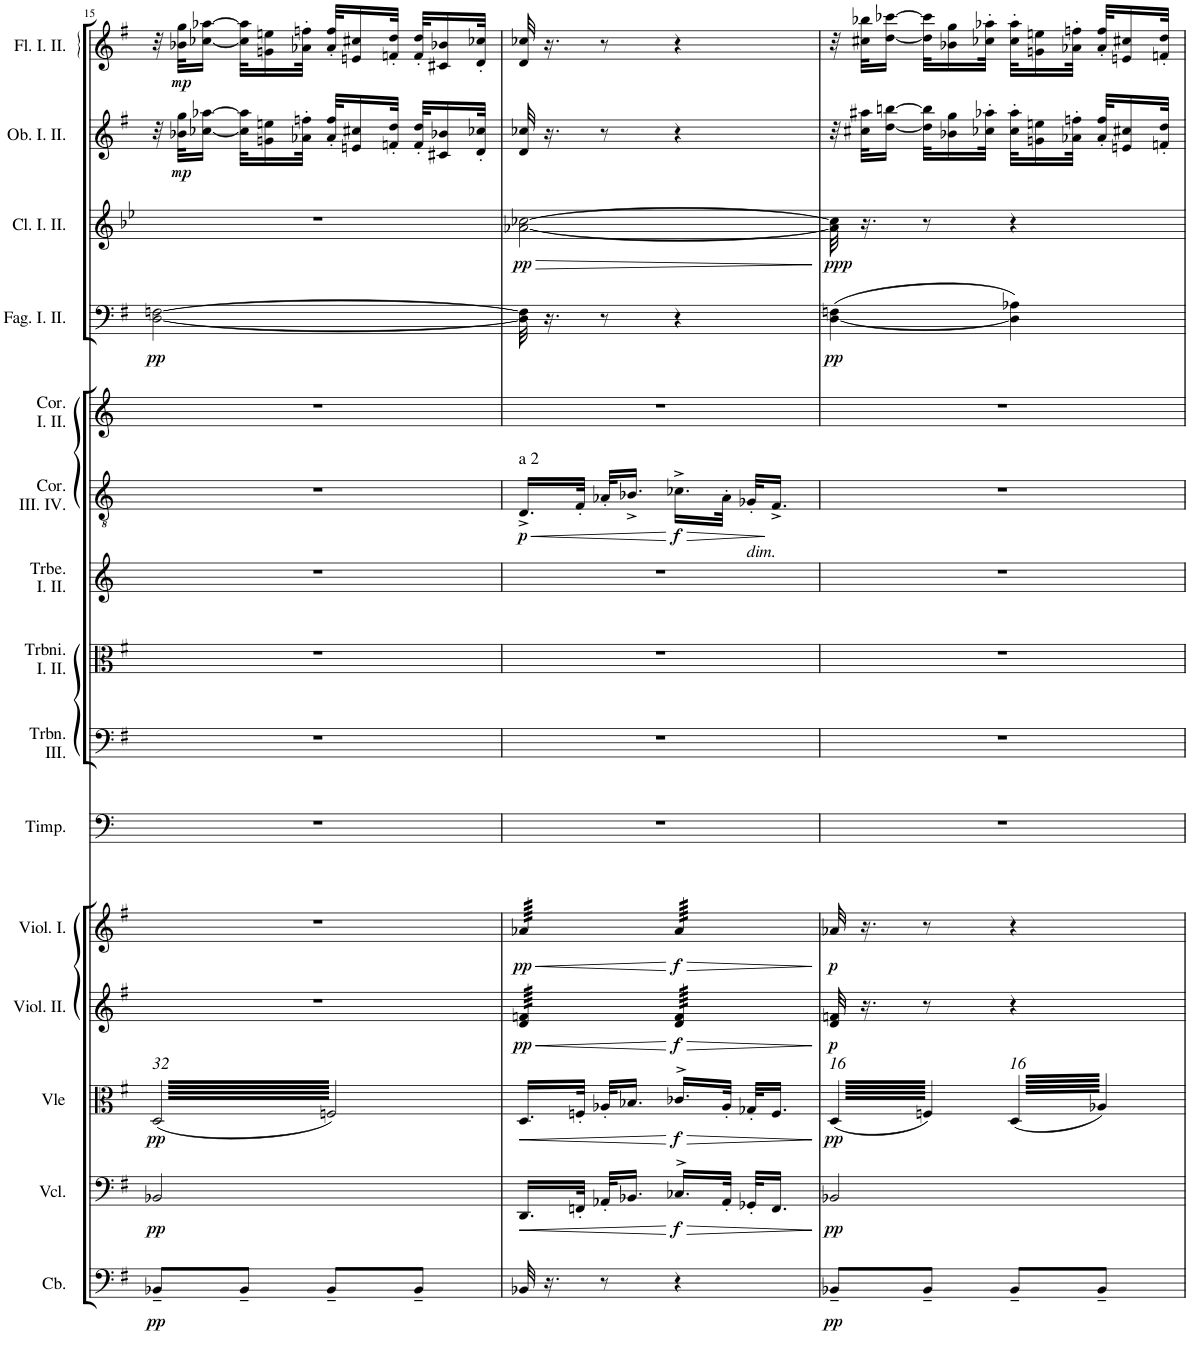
**kern	**dynam	**kern	**dynam	**kern	**dynam	**kern	**dynam	**kern	**dynam	**kern	**kern	**kern	**kern	**kern	**dynam	**kern	**kern	**dynam	**kern	**dynam	**kern	**dynam	**kern	**dynam
*part15	*part15	*part14	*part14	*part13	*part13	*part12	*part12	*part11	*part11	*part10	*part9	*part8	*part7	*part6	*part6	*part5	*part4	*part4	*part3	*part3	*part2	*part2	*part1	*part1
*staff15	*staff15	*staff14	*staff14	*staff13	*staff13	*staff12	*staff12	*staff11	*staff11	*staff10	*staff9	*staff8	*staff7	*staff6	*staff6	*staff5	*staff4	*staff4	*staff3	*staff3	*staff2	*staff2	*staff1	*staff1
*I"Contrabassi	*	*I"Violoncelli	*	*I"Viole	*	*I"Violini II.	*	*I"Violini I.	*	*I"Timpani	*I"Trombone III.	*I"Tromboni I. II.	*I"Trombe I. II. E	*I"Corni III. IV. C	*	*I"Corni I. II. E	*I"Fagotti I. II.	*	*I"Clarinetti I. II. A	*	*I"Oboi I. II.	*	*I"Flauto I.	*
*I'Cb.	*	*I'Vcl.	*	*I'Vle	*	*I'Viol. II.	*	*I'Viol. I.	*	*I'Timp.	*I'Trbn. III.	*I'Trbni. I. II.	*I'Trbe. I. II.	*I'Cor. III. IV.	*	*I'Cor. I. II.	*I'Fag. I. II.	*	*I'Cl. I. II.	*	*I'Ob. I. II.	*	*	*
!!LO:PB:g=z
*clefF4	*	*clefF4	*	*clefC3	*	*clefG2	*	*clefG2	*	*clefF4	*clefF4	*clefC3	*clefG2	*clefGv2	*	*clefG2	*clefF4	*	*clefG2	*	*clefG2	*	*clefG2	*
*Trd7c12	*	*	*	*	*	*	*	*	*	*	*	*	*Trd-3c-4	*Trd7c12	*	*Trd5c8	*	*	*Trd2c3	*	*	*	*	*
*k[f#]	*	*k[f#]	*	*k[f#]	*	*k[f#]	*	*k[f#]	*	*k[]	*k[f#]	*k[f#]	*k[]	*k[]	*	*k[]	*k[f#]	*	*k[b-e-]	*	*k[f#]	*	*k[f#]	*
*M4/8	*	*M4/8	*	*M4/8	*	*M4/8	*	*M4/8	*	*M4/8	*M4/8	*M4/8	*M4/8	*M4/8	*	*M4/8	*M4/8	*	*M4/8	*	*M4/8	*	*M4/8	*
=15	=15	=15	=15	=15	=15	=15	=15	=15	=15	=15	=15	=15	=15	=15	=15	=15	=15	=15	=15	=15	=15	=15	=15	=15
!	!	!	!	!LO:TX:a:i:t=32	!	!	!	!	!	!	!	!	!	!	!	!	!	!	!	!	!	!	!	!
!	!LO:DY:b	!	!LO:DY:b	!	!LO:DY:b	!	!	!	!	!	!	!	!	!	!	!	!	!LO:DY:b	!	!	!	!	!	!
*	*	*	*	*tremolo	*	*	*	*	*	*	*	*	*	*	*	*	*	*	*	*	*	*	*	*
8BB-X~/L	pp	2BB-X/	pp	(128D/LLLLL	pp	2r	.	2r	.	2r	2r	2r	2r	2r	.	2r	[2D\ [2Fn\	pp	2r	.	32r	.	32r	.
.	.	.	.	128Fn/)	.	.	.	.	.	.	.	.	.	.	.	.	.	.	.	.	.	.	.	.
.	.	.	.	128D/	.	.	.	.	.	.	.	.	.	.	.	.	.	.	.	.	.	.	.	.
.	.	.	.	128Fn/)	.	.	.	.	.	.	.	.	.	.	.	.	.	.	.	.	.	.	.	.
!	!	!	!	!	!	!	!	!	!	!	!	!	!	!	!	!	!	!	!	!	!	!LO:DY:b	!	!LO:DY:b
.	.	.	.	128D/	.	.	.	.	.	.	.	.	.	.	.	.	.	.	.	.	32b-X\ 32gg\KLL	mp	32b-X\ 32gg\KLL	mp
.	.	.	.	128Fn/)	.	.	.	.	.	.	.	.	.	.	.	.	.	.	.	.	.	.	.	.
.	.	.	.	128D/	.	.	.	.	.	.	.	.	.	.	.	.	.	.	.	.	.	.	.	.
.	.	.	.	128Fn/)	.	.	.	.	.	.	.	.	.	.	.	.	.	.	.	.	.	.	.	.
.	.	.	.	128D/	.	.	.	.	.	.	.	.	.	.	.	.	.	.	.	.	[16cc-X\ [16aa-X\JJ	.	[16cc-X\ [16aa-X\JJ	.
.	.	.	.	128Fn/)	.	.	.	.	.	.	.	.	.	.	.	.	.	.	.	.	.	.	.	.
.	.	.	.	128D/	.	.	.	.	.	.	.	.	.	.	.	.	.	.	.	.	.	.	.	.
.	.	.	.	128Fn/)	.	.	.	.	.	.	.	.	.	.	.	.	.	.	.	.	.	.	.	.
.	.	.	.	128D/	.	.	.	.	.	.	.	.	.	.	.	.	.	.	.	.	.	.	.	.
.	.	.	.	128Fn/)	.	.	.	.	.	.	.	.	.	.	.	.	.	.	.	.	.	.	.	.
.	.	.	.	128D/	.	.	.	.	.	.	.	.	.	.	.	.	.	.	.	.	.	.	.	.
.	.	.	.	128Fn/)	.	.	.	.	.	.	.	.	.	.	.	.	.	.	.	.	.	.	.	.
8BB-~/J	.	.	.	128D/	.	.	.	.	.	.	.	.	.	.	.	.	.	.	.	.	32cc-\] 32aa-\]KLL	.	32cc-\] 32aa-\]KLL	.
.	.	.	.	128Fn/)	.	.	.	.	.	.	.	.	.	.	.	.	.	.	.	.	.	.	.	.
.	.	.	.	128D/	.	.	.	.	.	.	.	.	.	.	.	.	.	.	.	.	.	.	.	.
.	.	.	.	128Fn/)	.	.	.	.	.	.	.	.	.	.	.	.	.	.	.	.	.	.	.	.
.	.	.	.	128D/	.	.	.	.	.	.	.	.	.	.	.	.	.	.	.	.	16gn\ 16een\	.	16gn\ 16een\	.
.	.	.	.	128Fn/)	.	.	.	.	.	.	.	.	.	.	.	.	.	.	.	.	.	.	.	.
.	.	.	.	128D/	.	.	.	.	.	.	.	.	.	.	.	.	.	.	.	.	.	.	.	.
.	.	.	.	128Fn/)	.	.	.	.	.	.	.	.	.	.	.	.	.	.	.	.	.	.	.	.
.	.	.	.	128D/	.	.	.	.	.	.	.	.	.	.	.	.	.	.	.	.	.	.	.	.
.	.	.	.	128Fn/)	.	.	.	.	.	.	.	.	.	.	.	.	.	.	.	.	.	.	.	.
.	.	.	.	128D/	.	.	.	.	.	.	.	.	.	.	.	.	.	.	.	.	.	.	.	.
.	.	.	.	128Fn/)	.	.	.	.	.	.	.	.	.	.	.	.	.	.	.	.	.	.	.	.
.	.	.	.	128D/	.	.	.	.	.	.	.	.	.	.	.	.	.	.	.	.	32a-X\' 32ffn\'JJk	.	32a-X\' 32ffn\'JJk	.
.	.	.	.	128Fn/)	.	.	.	.	.	.	.	.	.	.	.	.	.	.	.	.	.	.	.	.
.	.	.	.	128D/	.	.	.	.	.	.	.	.	.	.	.	.	.	.	.	.	.	.	.	.
.	.	.	.	128Fn/)	.	.	.	.	.	.	.	.	.	.	.	.	.	.	.	.	.	.	.	.
8BB-~/L	.	.	.	128D/	.	.	.	.	.	.	.	.	.	.	.	.	.	.	.	.	32a-/' 32ff/'KLL	.	32a-/' 32ff/'KLL	.
.	.	.	.	128Fn/)	.	.	.	.	.	.	.	.	.	.	.	.	.	.	.	.	.	.	.	.
.	.	.	.	128D/	.	.	.	.	.	.	.	.	.	.	.	.	.	.	.	.	.	.	.	.
.	.	.	.	128Fn/)	.	.	.	.	.	.	.	.	.	.	.	.	.	.	.	.	.	.	.	.
.	.	.	.	128D/	.	.	.	.	.	.	.	.	.	.	.	.	.	.	.	.	16en/ 16cc#X/	.	16en/ 16cc#X/	.
.	.	.	.	128Fn/)	.	.	.	.	.	.	.	.	.	.	.	.	.	.	.	.	.	.	.	.
.	.	.	.	128D/	.	.	.	.	.	.	.	.	.	.	.	.	.	.	.	.	.	.	.	.
.	.	.	.	128Fn/)	.	.	.	.	.	.	.	.	.	.	.	.	.	.	.	.	.	.	.	.
.	.	.	.	128D/	.	.	.	.	.	.	.	.	.	.	.	.	.	.	.	.	.	.	.	.
.	.	.	.	128Fn/)	.	.	.	.	.	.	.	.	.	.	.	.	.	.	.	.	.	.	.	.
.	.	.	.	128D/	.	.	.	.	.	.	.	.	.	.	.	.	.	.	.	.	.	.	.	.
.	.	.	.	128Fn/)	.	.	.	.	.	.	.	.	.	.	.	.	.	.	.	.	.	.	.	.
.	.	.	.	128D/	.	.	.	.	.	.	.	.	.	.	.	.	.	.	.	.	32fn/' 32dd/'JJk	.	32fn/' 32dd/'JJk	.
.	.	.	.	128Fn/)	.	.	.	.	.	.	.	.	.	.	.	.	.	.	.	.	.	.	.	.
.	.	.	.	128D/	.	.	.	.	.	.	.	.	.	.	.	.	.	.	.	.	.	.	.	.
.	.	.	.	128Fn/)	.	.	.	.	.	.	.	.	.	.	.	.	.	.	.	.	.	.	.	.
8BB-~/J	.	.	.	128D/	.	.	.	.	.	.	.	.	.	.	.	.	.	.	.	.	32f/' 32dd/'KLL	.	32f/' 32dd/'KLL	.
.	.	.	.	128Fn/)	.	.	.	.	.	.	.	.	.	.	.	.	.	.	.	.	.	.	.	.
.	.	.	.	128D/	.	.	.	.	.	.	.	.	.	.	.	.	.	.	.	.	.	.	.	.
.	.	.	.	128Fn/)	.	.	.	.	.	.	.	.	.	.	.	.	.	.	.	.	.	.	.	.
.	.	.	.	128D/	.	.	.	.	.	.	.	.	.	.	.	.	.	.	.	.	16c#X/ 16b-X/	.	16c#X/ 16b-X/	.
.	.	.	.	128Fn/)	.	.	.	.	.	.	.	.	.	.	.	.	.	.	.	.	.	.	.	.
.	.	.	.	128D/	.	.	.	.	.	.	.	.	.	.	.	.	.	.	.	.	.	.	.	.
.	.	.	.	128Fn/)	.	.	.	.	.	.	.	.	.	.	.	.	.	.	.	.	.	.	.	.
.	.	.	.	128D/	.	.	.	.	.	.	.	.	.	.	.	.	.	.	.	.	.	.	.	.
.	.	.	.	128Fn/)	.	.	.	.	.	.	.	.	.	.	.	.	.	.	.	.	.	.	.	.
.	.	.	.	128D/	.	.	.	.	.	.	.	.	.	.	.	.	.	.	.	.	.	.	.	.
.	.	.	.	128Fn/)	.	.	.	.	.	.	.	.	.	.	.	.	.	.	.	.	.	.	.	.
.	.	.	.	128D/	.	.	.	.	.	.	.	.	.	.	.	.	.	.	.	.	32d/' 32cc-X/'JJk	.	32d/' 32cc-X/'JJk	.
.	.	.	.	128Fn/)	.	.	.	.	.	.	.	.	.	.	.	.	.	.	.	.	.	.	.	.
.	.	.	.	128D/	.	.	.	.	.	.	.	.	.	.	.	.	.	.	.	.	.	.	.	.
.	.	.	.	128Fn/)JJJJJ	.	.	.	.	.	.	.	.	.	.	.	.	.	.	.	.	.	.	.	.
*	*	*	*	*Xtremolo	*	*	*	*	*	*	*	*	*	*	*	*	*	*	*	*	*	*	*	*
=16	=16	=16	=16	=16	=16	=16	=16	=16	=16	=16	=16	=16	=16	=16	=16	=16	=16	=16	=16	=16	=16	=16	=16	=16
!	!	!	!	!	!	!	!	!	!	!	!	!	!	!LO:TX:a:t=a 2	!	!	!	!	!	!	!	!	!	!
!	!	!	!LO:HP:b	!	!LO:HP:b	!	!LO:HP:b	!	!LO:HP:b	!	!	!	!	!	!LO:HP:b	!	!	!	!	!LO:HP:b	!	!	!	!
!	!	!	!	!	!	!	!LO:DY:n=1:b	!	!LO:DY:n=1:b	!	!	!	!	!	!LO:DY:n=1:b	!	!	!	!	!LO:DY:n=1:b	!	!	!	!
*	*	*	*	*	*	*tremolo	*	*	*	*	*	*	*	*	*	*	*	*	*	*	*	*	*	*
*	*	*	*	*	*	*	*	*tremolo	*	*	*	*	*	*	*	*	*	*	*	*	*	*	*	*
32BB-X/	.	16.DD/LL	<	16.D/LL	<	64d/ 64fn/LLLL	< pp	64a-X/LLLL	< pp	2r	2r	2r	2r	16.D^/LL	< p	2r	32D\] 32F\]	.	[2a-X\ [2cc-X\	> pp	32d/ 32cc-X/	.	32d/ 32cc-X/	.
.	.	.	.	.	.	.	.	.	.	.	.	.	.	.	.	.	.	.	.	.	.	.	.	.
.	.	.	.	.	.	64d/ 64fn/	.	64a-X/	.	.	.	.	.	.	.	.	.	.	.	.	.	.	.	.
.	.	.	.	.	.	.	.	.	.	.	.	.	.	.	.	.	.	.	.	.	.	.	.	.
16.r	.	.	.	.	.	64d/ 64fn/	.	64a-X/	.	.	.	.	.	.	.	.	16.r	.	.	.	16.r	.	16.r	.
.	.	.	.	.	.	.	.	.	.	.	.	.	.	.	.	.	.	.	.	.	.	.	.	.
.	.	.	.	.	.	64d/ 64fn/	.	64a-X/	.	.	.	.	.	.	.	.	.	.	.	.	.	.	.	.
.	.	.	.	.	.	.	.	.	.	.	.	.	.	.	.	.	.	.	.	.	.	.	.	.
.	.	.	.	.	.	64d/ 64fn/	.	64a-X/	.	.	.	.	.	.	.	.	.	.	.	.	.	.	.	.
.	.	.	.	.	.	.	.	.	.	.	.	.	.	.	.	.	.	.	.	.	.	.	.	.
.	.	.	.	.	.	64d/ 64fn/	.	64a-X/	.	.	.	.	.	.	.	.	.	.	.	.	.	.	.	.
.	.	.	.	.	.	.	.	.	.	.	.	.	.	.	.	.	.	.	.	.	.	.	.	.
.	.	32FFn'/JJk	.	32Fn'/JJk	.	64d/ 64fn/	.	64a-X/	.	.	.	.	.	32F'/JJk	.	.	.	.	.	.	.	.	.	.
.	.	.	.	.	.	.	.	.	.	.	.	.	.	.	.	.	.	.	.	.	.	.	.	.
.	.	.	.	.	.	64d/ 64fn/	.	64a-X/	.	.	.	.	.	.	.	.	.	.	.	.	.	.	.	.
.	.	.	.	.	.	.	.	.	.	.	.	.	.	.	.	.	.	.	.	.	.	.	.	.
8r	.	32AA-X'/KLL	.	32A-X'/KLL	.	64d/ 64fn/	.	64a-X/	.	.	.	.	.	32A-X'/KLL	.	.	8r	.	.	.	8r	.	8r	.
.	.	.	.	.	.	.	.	.	.	.	.	.	.	.	.	.	.	.	.	.	.	.	.	.
.	.	.	.	.	.	64d/ 64fn/	.	64a-X/	.	.	.	.	.	.	.	.	.	.	.	.	.	.	.	.
.	.	.	.	.	.	.	.	.	.	.	.	.	.	.	.	.	.	.	.	.	.	.	.	.
.	.	16.BB-X/JJ	.	16.B-X/JJ	.	64d/ 64fn/	.	64a-X/	.	.	.	.	.	16.B-X^/JJ	.	.	.	.	.	.	.	.	.	.
.	.	.	.	.	.	.	.	.	.	.	.	.	.	.	.	.	.	.	.	.	.	.	.	.
.	.	.	.	.	.	64d/ 64fn/	.	64a-X/	.	.	.	.	.	.	.	.	.	.	.	.	.	.	.	.
.	.	.	.	.	.	.	.	.	.	.	.	.	.	.	.	.	.	.	.	.	.	.	.	.
.	.	.	.	.	.	64d/ 64fn/	.	64a-X/	.	.	.	.	.	.	.	.	.	.	.	.	.	.	.	.
.	.	.	.	.	.	.	.	.	.	.	.	.	.	.	.	.	.	.	.	.	.	.	.	.
.	.	.	.	.	.	64d/ 64fn/	.	64a-X/	.	.	.	.	.	.	.	.	.	.	.	.	.	.	.	.
.	.	.	.	.	.	.	.	.	.	.	.	.	.	.	.	.	.	.	.	.	.	.	.	.
.	.	.	.	.	.	64d/ 64fn/	.	64a-X/	.	.	.	.	.	.	.	.	.	.	.	.	.	.	.	.
.	.	.	.	.	.	.	.	.	.	.	.	.	.	.	.	.	.	.	.	.	.	.	.	.
.	.	.	.	.	.	64d/ 64fn/JJJJ	.	64a-X/JJJJ	.	.	.	.	.	.	.	.	.	.	.	.	.	.	.	.
.	.	.	.	.	.	.	.	.	.	.	.	.	.	.	.	.	.	.	.	.	.	.	.	.
!	!	!	!LO:HP:n=1:b	!	!LO:HP:n=1:b	!	!LO:HP:n=1:b	!	!LO:HP:n=1:b	!	!	!	!	!	!LO:HP:n=1:b	!	!	!	!	!	!	!	!	!
!	!	!	!LO:DY:n=1:b	!	!LO:DY:n=1:b	!	!LO:DY:n=2:b	!	!LO:DY:n=2:b	!	!	!	!	!	!LO:DY:n=2:b	!	!	!	!	!	!	!	!	!
4r	.	16.C-X^>/LL	[ > f	16.c-X^>/LL	[ > f	64d/ 64f/LLLL	[ > f	64a-/LLLL	[ > f	.	.	.	.	16.c-X^\LL	[ > f	.	4r	.	.	.	4r	.	4r	.
.	.	.	.	.	.	64d/ 64f/	.	64a-/	.	.	.	.	.	.	.	.	.	.	.	.	.	.	.	.
.	.	.	.	.	.	64d/ 64f/	.	64a-/	.	.	.	.	.	.	.	.	.	.	.	.	.	.	.	.
.	.	.	.	.	.	64d/ 64f/	.	64a-/	.	.	.	.	.	.	.	.	.	.	.	.	.	.	.	.
.	.	.	.	.	.	64d/ 64f/	.	64a-/	.	.	.	.	.	.	.	.	.	.	.	.	.	.	.	.
.	.	.	.	.	.	64d/ 64f/	.	64a-/	.	.	.	.	.	.	.	.	.	.	.	.	.	.	.	.
.	.	32AA-'/JJk	.	32A-'/JJk	.	64d/ 64f/	.	64a-/	.	.	.	.	.	32A-'\JJk	.	.	.	.	.	.	.	.	.	.
.	.	.	.	.	.	64d/ 64f/	.	64a-/	.	.	.	.	.	.	.	.	.	.	.	.	.	.	.	.
!	!	!	!	!	!	!	!	!	!	!	!	!	!	!LO:TX:b:i:t=dim.	!	!	!	!	!	!	!	!	!	!
.	.	32GG-X'/KLL	.	32G-X'/KLL	.	64d/ 64f/	.	64a-/	.	.	.	.	.	32G-X'/KLL	.	.	.	.	.	.	.	.	.	.
.	.	.	.	.	.	64d/ 64f/	.	64a-/	.	.	.	.	.	.	.	.	.	.	.	.	.	.	.	.
.	.	16.FF/JJ	.	16.F/JJ	.	64d/ 64f/	.	64a-/	.	.	.	.	.	16.F^/JJ	]	.	.	.	.	.	.	.	.	.
.	.	.	.	.	.	64d/ 64f/	.	64a-/	.	.	.	.	.	.	.	.	.	.	.	.	.	.	.	.
.	.	.	.	.	.	64d/ 64f/	.	64a-/	.	.	.	.	.	.	.	.	.	.	.	.	.	.	.	.
.	.	.	.	.	.	64d/ 64f/	.	64a-/	.	.	.	.	.	.	.	.	.	.	.	.	.	.	.	.
.	.	.	.	.	.	64d/ 64f/	.	64a-/	.	.	.	.	.	.	.	.	.	.	.	.	.	.	.	.
.	.	.	.	.	.	64d/ 64f/JJJJ	.	64a-/JJJJ	.	.	.	.	.	.	.	.	.	.	.	.	.	.	.	.
*	*	*	*	*	*	*	*	*Xtremolo	*	*	*	*	*	*	*	*	*	*	*	*	*	*	*	*
*	*	*	*	*	*	*Xtremolo	*	*	*	*	*	*	*	*	*	*	*	*	*	*	*	*	*	*
.	.	.	]	.	]	.	]	.	]	.	.	.	.	.	.	.	.	.	.	]	.	.	.	.
=17	=17	=17	=17	=17	=17	=17	=17	=17	=17	=17	=17	=17	=17	=17	=17	=17	=17	=17	=17	=17	=17	=17	=17	=17
!	!	!	!	!LO:TX:a:i:t=16	!	!	!	!	!	!	!	!	!	!	!	!	!	!	!	!	!	!	!	!
!	!LO:DY:b	!	!LO:DY:b	!	!LO:DY:b	!	!LO:DY:b	!	!LO:DY:b	!	!	!	!	!	!	!	!	!LO:DY:b	!	!LO:DY:b	!	!	!	!
*	*	*	*	*tremolo	*	*	*	*	*	*	*	*	*	*	*	*	*	*	*	*	*	*	*	*
8BB-X~/L	pp	2BB-X/	pp	(128D/LLLLL	pp	32d/ 32fn/	p	32a-X/	p	2r	2r	2r	2r	2r	.	2r	([4D\ 4Fn\	pp	32a-\] 32cc-\]	ppp	32r	.	32r	.
.	.	.	.	128Fn/)	.	.	.	.	.	.	.	.	.	.	.	.	.	.	.	.	.	.	.	.
.	.	.	.	128D/	.	.	.	.	.	.	.	.	.	.	.	.	.	.	.	.	.	.	.	.
.	.	.	.	128Fn/)	.	.	.	.	.	.	.	.	.	.	.	.	.	.	.	.	.	.	.	.
.	.	.	.	128D/	.	16.r	.	16.r	.	.	.	.	.	.	.	.	.	.	16.r	.	32cc#X\ 32aa#X\KLL	.	32cc#X\ 32bb-X\KLL	.
.	.	.	.	128Fn/)	.	.	.	.	.	.	.	.	.	.	.	.	.	.	.	.	.	.	.	.
.	.	.	.	128D/	.	.	.	.	.	.	.	.	.	.	.	.	.	.	.	.	.	.	.	.
.	.	.	.	128Fn/)	.	.	.	.	.	.	.	.	.	.	.	.	.	.	.	.	.	.	.	.
.	.	.	.	128D/	.	.	.	.	.	.	.	.	.	.	.	.	.	.	.	.	[16dd\ [16bbn\JJ	.	[16dd\ [16ccc-X\JJ	.
.	.	.	.	128Fn/)	.	.	.	.	.	.	.	.	.	.	.	.	.	.	.	.	.	.	.	.
.	.	.	.	128D/	.	.	.	.	.	.	.	.	.	.	.	.	.	.	.	.	.	.	.	.
.	.	.	.	128Fn/)	.	.	.	.	.	.	.	.	.	.	.	.	.	.	.	.	.	.	.	.
.	.	.	.	128D/	.	.	.	.	.	.	.	.	.	.	.	.	.	.	.	.	.	.	.	.
.	.	.	.	128Fn/)	.	.	.	.	.	.	.	.	.	.	.	.	.	.	.	.	.	.	.	.
.	.	.	.	128D/	.	.	.	.	.	.	.	.	.	.	.	.	.	.	.	.	.	.	.	.
.	.	.	.	128Fn/)	.	.	.	.	.	.	.	.	.	.	.	.	.	.	.	.	.	.	.	.
8BB-~/J	.	.	.	128D/	.	8r	.	8r	.	.	.	.	.	.	.	.	.	.	8r	.	32dd\] 32bb\]KLL	.	32dd\] 32ccc-\]KLL	.
.	.	.	.	128Fn/)	.	.	.	.	.	.	.	.	.	.	.	.	.	.	.	.	.	.	.	.
.	.	.	.	128D/	.	.	.	.	.	.	.	.	.	.	.	.	.	.	.	.	.	.	.	.
.	.	.	.	128Fn/)	.	.	.	.	.	.	.	.	.	.	.	.	.	.	.	.	.	.	.	.
.	.	.	.	128D/	.	.	.	.	.	.	.	.	.	.	.	.	.	.	.	.	16b-X\ 16gg\	.	16b-X\ 16gg\	.
.	.	.	.	128Fn/)	.	.	.	.	.	.	.	.	.	.	.	.	.	.	.	.	.	.	.	.
.	.	.	.	128D/	.	.	.	.	.	.	.	.	.	.	.	.	.	.	.	.	.	.	.	.
.	.	.	.	128Fn/)	.	.	.	.	.	.	.	.	.	.	.	.	.	.	.	.	.	.	.	.
.	.	.	.	128D/	.	.	.	.	.	.	.	.	.	.	.	.	.	.	.	.	.	.	.	.
.	.	.	.	128Fn/)	.	.	.	.	.	.	.	.	.	.	.	.	.	.	.	.	.	.	.	.
.	.	.	.	128D/	.	.	.	.	.	.	.	.	.	.	.	.	.	.	.	.	.	.	.	.
.	.	.	.	128Fn/)	.	.	.	.	.	.	.	.	.	.	.	.	.	.	.	.	.	.	.	.
.	.	.	.	128D/	.	.	.	.	.	.	.	.	.	.	.	.	.	.	.	.	32cc-X\' 32aa-X\'JJk	.	32cc-X\' 32aa-X\'JJk	.
.	.	.	.	128Fn/)	.	.	.	.	.	.	.	.	.	.	.	.	.	.	.	.	.	.	.	.
.	.	.	.	128D/	.	.	.	.	.	.	.	.	.	.	.	.	.	.	.	.	.	.	.	.
.	.	.	.	128Fn/)JJJJJ	.	.	.	.	.	.	.	.	.	.	.	.	.	.	.	.	.	.	.	.
!	!	!	!	!LO:TX:a:i:t=16	!	!	!	!	!	!	!	!	!	!	!	!	!	!	!	!	!	!	!	!
8BB-~/L	.	.	.	(128D/LLLLL	.	4r	.	4r	.	.	.	.	.	.	.	.	4D\] 4A-X\)	.	4r	.	32cc-\' 32aa-\'KLL	.	32cc-\' 32aa-\'KLL	.
.	.	.	.	128A-X/)	.	.	.	.	.	.	.	.	.	.	.	.	.	.	.	.	.	.	.	.
.	.	.	.	128D/	.	.	.	.	.	.	.	.	.	.	.	.	.	.	.	.	.	.	.	.
.	.	.	.	128A-X/)	.	.	.	.	.	.	.	.	.	.	.	.	.	.	.	.	.	.	.	.
.	.	.	.	128D/	.	.	.	.	.	.	.	.	.	.	.	.	.	.	.	.	16gn\ 16een\	.	16gn\ 16een\	.
.	.	.	.	128A-X/)	.	.	.	.	.	.	.	.	.	.	.	.	.	.	.	.	.	.	.	.
.	.	.	.	128D/	.	.	.	.	.	.	.	.	.	.	.	.	.	.	.	.	.	.	.	.
.	.	.	.	128A-X/)	.	.	.	.	.	.	.	.	.	.	.	.	.	.	.	.	.	.	.	.
.	.	.	.	128D/	.	.	.	.	.	.	.	.	.	.	.	.	.	.	.	.	.	.	.	.
.	.	.	.	128A-X/)	.	.	.	.	.	.	.	.	.	.	.	.	.	.	.	.	.	.	.	.
.	.	.	.	128D/	.	.	.	.	.	.	.	.	.	.	.	.	.	.	.	.	.	.	.	.
.	.	.	.	128A-X/)	.	.	.	.	.	.	.	.	.	.	.	.	.	.	.	.	.	.	.	.
.	.	.	.	128D/	.	.	.	.	.	.	.	.	.	.	.	.	.	.	.	.	32a-X\' 32ffn\'JJk	.	32a-X\' 32ffn\'JJk	.
.	.	.	.	128A-X/)	.	.	.	.	.	.	.	.	.	.	.	.	.	.	.	.	.	.	.	.
.	.	.	.	128D/	.	.	.	.	.	.	.	.	.	.	.	.	.	.	.	.	.	.	.	.
.	.	.	.	128A-X/)	.	.	.	.	.	.	.	.	.	.	.	.	.	.	.	.	.	.	.	.
8BB-~/J	.	.	.	128D/	.	.	.	.	.	.	.	.	.	.	.	.	.	.	.	.	32a-/' 32ff/'KLL	.	32a-/' 32ff/'KLL	.
.	.	.	.	128A-X/)	.	.	.	.	.	.	.	.	.	.	.	.	.	.	.	.	.	.	.	.
.	.	.	.	128D/	.	.	.	.	.	.	.	.	.	.	.	.	.	.	.	.	.	.	.	.
.	.	.	.	128A-X/)	.	.	.	.	.	.	.	.	.	.	.	.	.	.	.	.	.	.	.	.
.	.	.	.	128D/	.	.	.	.	.	.	.	.	.	.	.	.	.	.	.	.	16en/ 16cc#X/	.	16en/ 16cc#X/	.
.	.	.	.	128A-X/)	.	.	.	.	.	.	.	.	.	.	.	.	.	.	.	.	.	.	.	.
.	.	.	.	128D/	.	.	.	.	.	.	.	.	.	.	.	.	.	.	.	.	.	.	.	.
.	.	.	.	128A-X/)	.	.	.	.	.	.	.	.	.	.	.	.	.	.	.	.	.	.	.	.
.	.	.	.	128D/	.	.	.	.	.	.	.	.	.	.	.	.	.	.	.	.	.	.	.	.
.	.	.	.	128A-X/)	.	.	.	.	.	.	.	.	.	.	.	.	.	.	.	.	.	.	.	.
.	.	.	.	128D/	.	.	.	.	.	.	.	.	.	.	.	.	.	.	.	.	.	.	.	.
.	.	.	.	128A-X/)	.	.	.	.	.	.	.	.	.	.	.	.	.	.	.	.	.	.	.	.
.	.	.	.	128D/	.	.	.	.	.	.	.	.	.	.	.	.	.	.	.	.	32fn/' 32dd/'JJk	.	32fn/' 32dd/'JJk	.
.	.	.	.	128A-X/)	.	.	.	.	.	.	.	.	.	.	.	.	.	.	.	.	.	.	.	.
.	.	.	.	128D/	.	.	.	.	.	.	.	.	.	.	.	.	.	.	.	.	.	.	.	.
.	.	.	.	128A-X/)JJJJJ	.	.	.	.	.	.	.	.	.	.	.	.	.	.	.	.	.	.	.	.
*	*	*	*	*Xtremolo	*	*	*	*	*	*	*	*	*	*	*	*	*	*	*	*	*	*	*	*
.	.	.	.	.	.	.	.	.	.	.	.	.	.	.	.	.	.	.	.	.	.	.	.	.
.	.	.	.	.	.	.	.	.	.	.	.	.	.	.	.	.	.	.	.	.	.	.	.	.
.	.	.	.	.	.	.	.	.	.	.	.	.	.	.	.	.	.	.	.	.	.	.	.	.
.	.	.	.	.	.	.	.	.	.	.	.	.	.	.	.	.	.	.	.	.	.	.	.	.
.	.	.	.	.	.	.	.	.	.	.	.	.	.	.	.	.	.	.	.	.	.	.	.	.
.	.	.	.	.	.	.	.	.	.	.	.	.	.	.	.	.	.	.	.	.	.	.	.	.
.	.	.	.	.	.	.	.	.	.	.	.	.	.	.	.	.	.	.	.	.	.	.	.	.
.	.	.	.	.	.	.	.	.	.	.	.	.	.	.	.	.	.	.	.	.	.	.	.	.
.	.	.	.	.	.	.	.	.	.	.	.	.	.	.	.	.	.	.	.	.	.	.	.	.
.	.	.	.	.	.	.	.	.	.	.	.	.	.	.	.	.	.	.	.	.	.	.	.	.
.	.	.	.	.	.	.	.	.	.	.	.	.	.	.	.	.	.	.	.	.	.	.	.	.
.	.	.	.	.	.	.	.	.	.	.	.	.	.	.	.	.	.	.	.	.	.	.	.	.
.	.	.	.	.	.	.	.	.	.	.	.	.	.	.	.	.	.	.	.	.	.	.	.	.
.	.	.	.	.	.	.	.	.	.	.	.	.	.	.	.	.	.	.	.	.	.	.	.	.
.	.	.	.	.	.	.	.	.	.	.	.	.	.	.	.	.	.	.	.	.	.	.	.	.
.	.	.	.	.	.	.	.	.	.	.	.	.	.	.	.	.	.	.	.	.	.	.	.	.
=	=	=	=	=	=	=	=	=	=	=	=	=	=	=	=	=	=	=	=	=	=	=	=	=
*-	*-	*-	*-	*-	*-	*-	*-	*-	*-	*-	*-	*-	*-	*-	*-	*-	*-	*-	*-	*-	*-	*-	*-	*-
